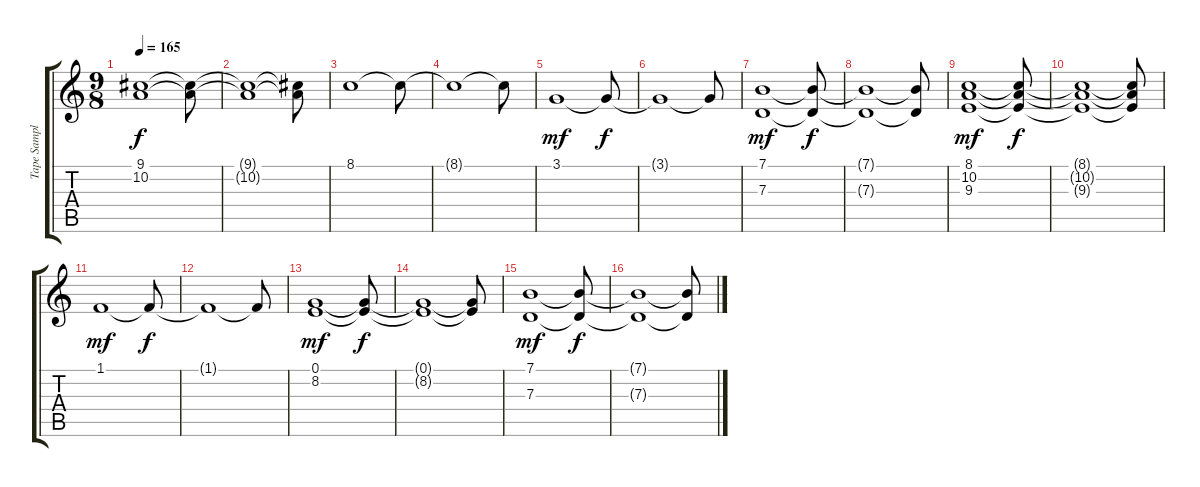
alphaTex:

\track ("Tape Sampler Keyboard [Choir]" "Tape Sampl") {instrument choiraahs}
\staff {score tabs}
\tuning (E4 B3 G3 D3 A2 E2) {hide}
\ts (9 8)
\tempo 165
\clef g2
\ks c
(9.1{t} 10.2{t}).1{dy f} (9.1{t} 10.2{t}).8 |
(9.1{t} 10.2{t}).1 (9.1{t} 10.2{t}).8 |
8.1.1 8.1{t}.8 |
8.1{t}.1 8.1{t}.8 |
3.1.1{dy mf} 3.1{t}.8{dy f} |
3.1{t}.1 3.1{t}.8 |
(7.1 7.3).1{dy mf} (7.1{t} 7.3{t}).8{dy f} |
(7.1{t} 7.3{t}).1 (7.1{t} 7.3{t}).8 |
(8.1 10.2 9.3).1{dy mf} (8.1{t} 10.2{t} 9.3{t}).8{dy f} |
(8.1{t} 10.2{t} 9.3{t}).1 (8.1{t} 10.2{t} 9.3{t}).8 |
1.1.1{dy mf} 1.1{t}.8{dy f} |
1.1{t}.1 1.1{t}.8 |
(0.1 8.2).1{dy mf} (0.1{t} 8.2{t}).8{dy f} |
(0.1{t} 8.2{t}).1 (0.1{t} 8.2{t}).8 |
(7.1 7.3).1{dy mf} (7.1{t} 7.3{t}).8{dy f} |
(7.1{t} 7.3{t}).1 (7.1{t} 7.3{t}).8
